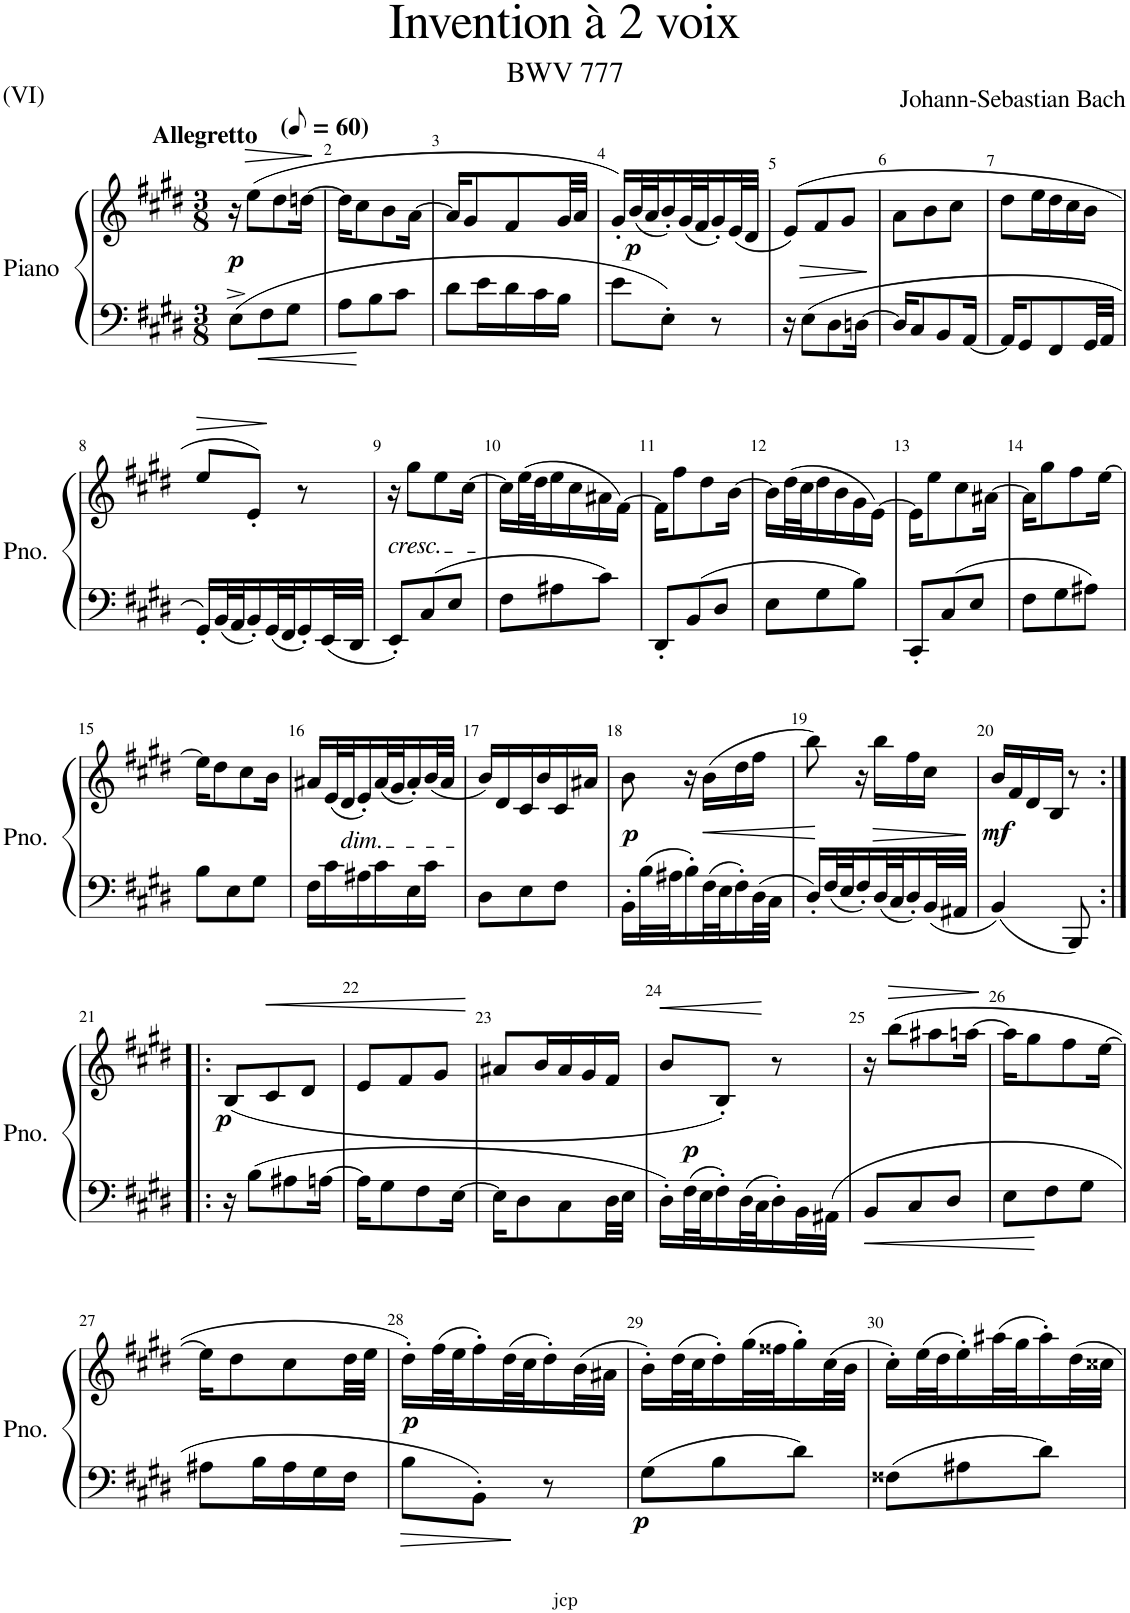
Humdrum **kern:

**kern	**kern	**dynam
*part1	*part1	*part1
*staff2	*staff1	*staff1/2
*I"Piano	*	*
*I'Pno.	*	*
*clefF4	*clefG2	*
*k[f#c#g#d#]	*k[f#c#g#d#]	*
*M3/8	*M3/8	*
*MM30	*MM30	*
=1	=1	=1
!	!LO:TX:a:B:t=Allegretto	!
!	!	!LO:DY:b
8E^\L	16r	p
!	!	!LO:HP:b
.	(8ee\L	>
8F#\	.	.
.	8dd#\	.
8G#\J	.	.
.	[16ddn\Jk	.
.	.	]
=2	=2	=2
8A\L	16dd\KL]	.
.	8cc#\	.
8B\	.	.
.	8b\	.
8c#\J	.	.
.	[16a\Jk	.
=3	=3	=3
8d#\L	16a/KL]	.
.	8g#/	.
16e\L	.	.
16d#\	8f#/	.
16c#\	.	.
16B\JJ	32g#/LL	.
.	32a/JJJ	.
=4	=4	=4
8e\L	16g#'/LL)	.
!	!	!LO:DY:b
.	(32b/L	p
.	32a/J	.
8E'\J	16b'/)	.
.	(32g#/L	.
.	32f#/J	.
8r	16g#'/)	.
.	(32e/L	.
.	32d#/JJJ	.
=5	=5	=5
16r	(8e/L)	.
8E\L	.	.
.	8f#/	.
8D#\	.	.
.	8g#/J	.
[16Dn\Jk	.	.
=6	=6	=6
16D/KL]	8a\L	.
8C#/	.	.
.	8b\	.
8BB/	.	.
.	8cc#\J	.
[16AA/Jk	.	.
=7	=7	=7
16AA/KL]	8dd#\L	.
8GG#/	.	.
.	16ee\L	.
8FF#/	16dd#\	.
.	16cc#\	.
32GG#/LL	16b\JJ	.
32AA/JJJ	.	.
!!LO:LB:g=z
=8	=8	=8
!	!	!LO:HP:b
16GG#'/LL	8ee/L	>
32BB/L	.	.
32AA/J	.	.
16BB'/	8e'/J)	.
32GG#/L	.	.
32FF#/J	.	.
16GG#'/	8r	]
32EE/L	.	.
32DD#/JJJ	.	.
=9	=9	=9
!	!LO:TX:b:i:t=cresc.	!
8EE'/L	16r	.
.	8gg#\L	.
8C#/	.	.
.	8ee\	.
8E/J	.	.
.	[16cc#\Jk	.
=10	=10	=10
8F#\L	16cc#\LL]	.
.	(32ee\L	.
.	32dd#\J	.
8A#X\	16ee\	.
.	16cc#\	.
8c#\J	16a#X\	.
.	[16f#\JJ)	.
=11	=11	=11
8DD#'/L	16f#\KL]	.
.	8ff#\	.
8BB/	.	.
.	8dd#\	.
8D#/J	.	.
.	[16b\Jk	.
=12	=12	=12
8E\L	16b\LL]	.
.	(32dd#\L	.
.	32cc#\J	.
8G#\	16dd#\	.
.	16b\	.
8B\J	16g#\	.
.	[16e\JJ)	.
=13	=13	=13
8CC#'/L	16e\KL]	.
.	8ee\	.
8C#/	.	.
.	8cc#\	.
8E/J	.	.
.	[16a#X\Jk	.
=14	=14	=14
8F#\L	16a#\KL]	.
.	8gg#\	.
8G#\	.	.
.	8ff#\	.
8A#X\J	.	.
.	[16ee\Jk	.
!!LO:LB:g=z
=15	=15	=15
8B\L	16ee\KL]	.
.	8dd#\	.
8E\	.	.
.	8cc#\	.
8G#\J	.	.
.	16b\Jk	.
=16	=16	=16
16F#\LL	16a#X/LL	.
16c#\	(32e/L	.
!	!LO:TX:b:i:t=dim.	!
.	32d#/J	.
16A#X\	16e'/)	.
16c#\	(32a#/L	.
.	32g#/J	.
16E\	16a#'/)	.
16c#\JJ	(32b/L	.
.	32a#/JJJ	.
=17	=17	=17
8D#\L	16b/LL)	.
.	16d#/	.
8E\	16c#/	.
.	16b/	.
8F#\J	16c#/	.
.	16a#X/JJ	.
=18	=18	=18
!	!	!LO:DY:b
16BB'\LL	8b\	p
32B\L	.	.
32A#X\J	.	.
16B'\	16r	.
!	!	!LO:HP:b
32F#\L	(16b\LL	<
32E\J	.	.
16F#'\	16dd#\	.
32D#\L	16ff#\JJ	.
32C#\JJJ	.	.
=19	=19	=19
16D#'/LL	8bb\)	.
32F#/L	.	.
32E/J	.	.
16F#'/	16r	[
!	!	!LO:HP:b
32D#/L	16bb\LL	>
32C#/J	.	.
16D#'/	16ff#\	.
32BB/L	16cc#\JJ	.
32AA#X/JJJ	.	.
.	.	]
=20	=20	=20
!	!	!LO:DY:b
4BB/	16b/LL	mf
.	16f#/	.
.	16d#/	.
.	16B/JJ	.
8BBB/	8r	.
!!LO:LB:g=z
=21:|!|:	=21:|!|:	=21:|!|:
!	!	!LO:DY:b
16r	(<8B/L	p
8B\L	.	.
!	!	!LO:HP:b
.	8c#/	<
8A#X\	.	.
.	8d#/J	.
[16An\Jk	.	.
=22	=22	=22
16A\KL]	8e/L	.
8G#\	.	.
.	8f#/	.
8F#\	.	.
.	8g#/J	.
[16E\Jk	.	.
.	.	[
=23	=23	=23
16E\KL]	8a#X/L	.
8D#\	.	.
.	16b/L	.
8C#\	16a#/	.
.	16g#/	.
32D#\LL	16f#/JJ	.
32E\JJJ	.	.
=24	=24	=24
!	!	!LO:HP:b
16D#'\LL	8b/L	<
!	!	!LO:DY:a=2
32F#\L	.	p
32E\J	.	.
16F#'\	8B'/J)	.
32D#\L	.	.
32C#\J	.	.
16D#'\	8r	[
32BB\L	.	.
32AA#X\JJJ	.	.
=25	=25	=25
8BB/L	16r	.
!	!	!LO:HP:b
.	(8bb\L	>
8C#/	.	.
.	8aa#X\	.
8D#/J	.	.
.	[16aan\Jk	.
.	.	]
=26	=26	=26
8E\L	16aa\KL]	.
.	8gg#\	.
8F#\	.	.
.	8ff#\	.
8G#\J	.	.
.	[16ee\Jk	.
!!LO:LB:g=z
=27	=27	=27
8A#X\L	16ee\KL]	.
.	8dd#\	.
16B\L	.	.
16A#\	8cc#\	.
16G#\	.	.
16F#\JJ	32dd#\LL	.
.	32ee\JJJ	.
=28	=28	=28
!	!	!LO:DY:b
8B\L	16dd#'\LL)	p
.	(32ff#\L	.
.	32ee\J	.
8BB'\J	16ff#'\)	.
.	(32dd#\L	.
.	32cc#\J	.
8r	16dd#'\)	.
.	(32b\L	.
.	32a#X\JJJ	.
=29	=29	=29
!	!	!LO:DY:b=2
8G#\L	16b'\LL)	p
.	(32dd#\L	.
.	32cc#\J	.
8B\	16dd#'\)	.
.	(32gg#\L	.
.	32ff##X\J	.
8d#\J	16gg#'\)	.
.	(32cc#\L	.
.	32b\JJJ	.
=30	=30	=30
8F##X\L	16cc#'\LL)	.
.	(32ee\L	.
.	32dd#\J	.
8A#X\	16ee'\)	.
.	(32aa#X\L	.
.	32gg#\J	.
8d#\J	16aa#'\)	.
.	32dd#\L	.
.	32cc##X\JJJ	.
=	=	=
*-	*-	*-
